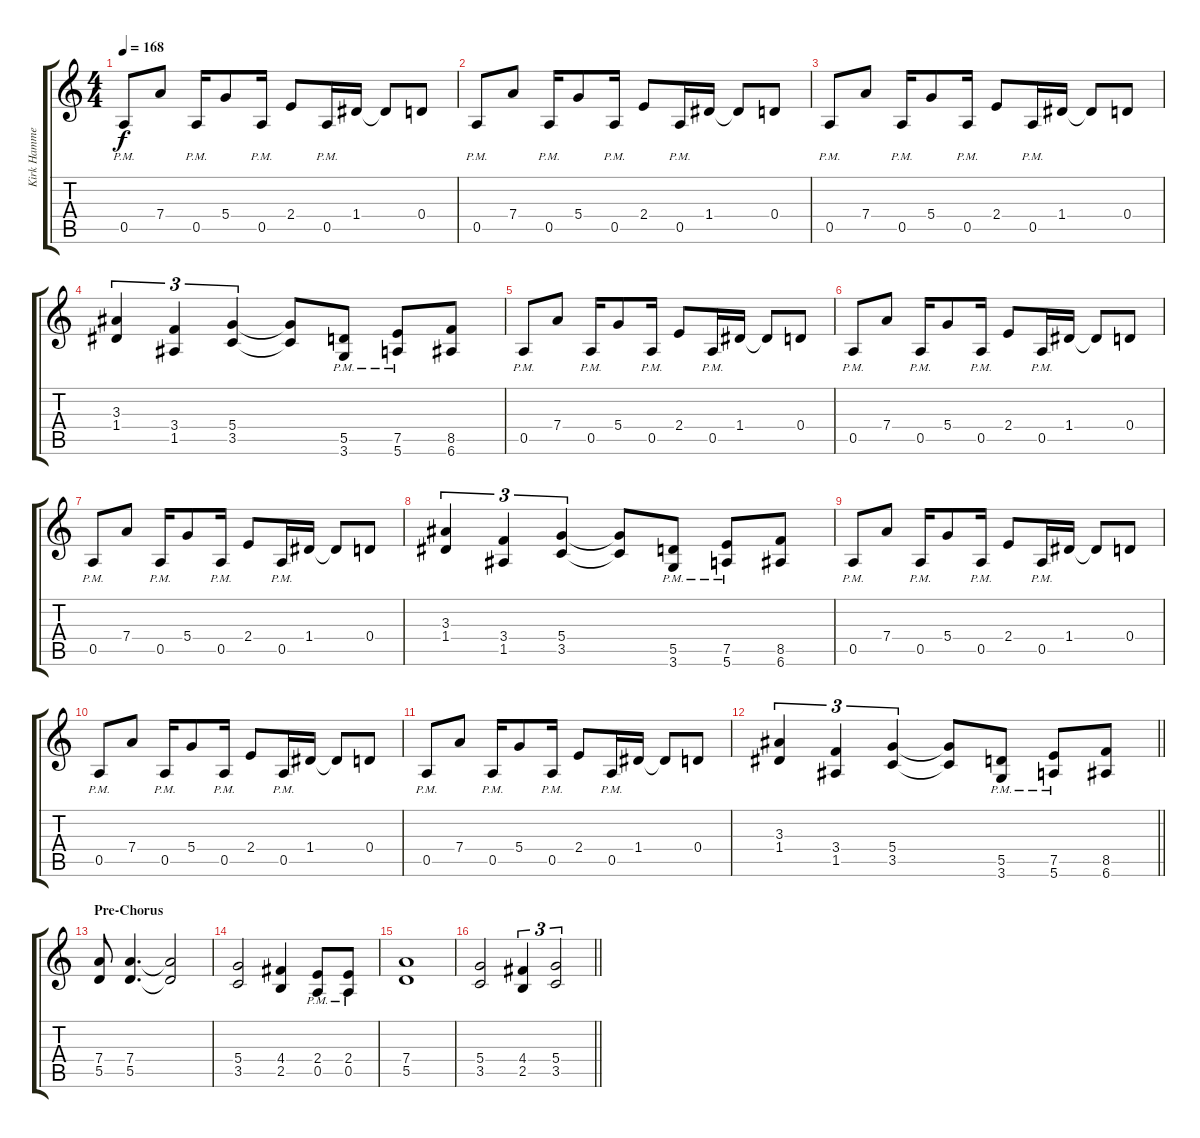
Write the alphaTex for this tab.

\track ("Kirk Hammet" "Kirk Hamme") {instrument distortionguitar}
\staff {score tabs}
\tuning (E4 B3 G3 D3 A2 E2) {hide}
\ts (4 4)
\tempo 168
\clef g2
\ks aminor
0.5{pm}.8{dy f} 7.4.8 0.5{pm}.16 5.4.8 0.5{pm}.16 2.4.8 0.5{pm}.16 1.4.16 1.4{t}.8 0.4.8 |
0.5{pm}.8 7.4.8 0.5{pm}.16 5.4.8 0.5{pm}.16 2.4.8 0.5{pm}.16 1.4.16 1.4{t}.8 0.4.8 |
0.5{pm}.8 7.4.8 0.5{pm}.16 5.4.8 0.5{pm}.16 2.4.8 0.5{pm}.16 1.4.16 1.4{t}.8 0.4.8 |
(3.3 1.4).4{tu (3 2)} (3.4 1.5).4{tu (3 2)} (5.4 3.5).4{tu (3 2)} (5.4{t} 3.5{t}).8 (5.5{pm} 3.6{pm}).8 (7.5{pm} 5.6{pm}).8 (8.5 6.6).8 |
0.5{pm}.8 7.4.8 0.5{pm}.16 5.4.8 0.5{pm}.16 2.4.8 0.5{pm}.16 1.4.16 1.4{t}.8 0.4.8 |
0.5{pm}.8 7.4.8 0.5{pm}.16 5.4.8 0.5{pm}.16 2.4.8 0.5{pm}.16 1.4.16 1.4{t}.8 0.4.8 |
0.5{pm}.8 7.4.8 0.5{pm}.16 5.4.8 0.5{pm}.16 2.4.8 0.5{pm}.16 1.4.16 1.4{t}.8 0.4.8 |
(3.3 1.4).4{tu (3 2)} (3.4 1.5).4{tu (3 2)} (5.4 3.5).4{tu (3 2)} (5.4{t} 3.5{t}).8 (5.5{pm} 3.6{pm}).8 (7.5{pm} 5.6{pm}).8 (8.5 6.6).8 |
0.5{pm}.8 7.4.8 0.5{pm}.16 5.4.8 0.5{pm}.16 2.4.8 0.5{pm}.16 1.4.16 1.4{t}.8 0.4.8 |
0.5{pm}.8 7.4.8 0.5{pm}.16 5.4.8 0.5{pm}.16 2.4.8 0.5{pm}.16 1.4.16 1.4{t}.8 0.4.8 |
0.5{pm}.8 7.4.8 0.5{pm}.16 5.4.8 0.5{pm}.16 2.4.8 0.5{pm}.16 1.4.16 1.4{t}.8 0.4.8 |
\barLineRight lightlight
(3.3 1.4).4{tu (3 2)} (3.4 1.5).4{tu (3 2)} (5.4 3.5).4{tu (3 2)} (5.4{t} 3.5{t}).8 (5.5{pm} 3.6{pm}).8 (7.5{pm} 5.6{pm}).8 (8.5 6.6).8 |
\section ("" "Pre-Chorus")
(7.4 5.5).8 (7.4 5.5).4{d} (7.4{t} 5.5{t}).2 |
(5.4 3.5).2 (4.4 2.5).4 (2.4{pm} 0.5{pm}).8 (2.4{pm} 0.5{pm}).8 |
(7.4 5.5).1 |
\barLineRight lightlight
(5.4 3.5).2 (4.4 2.5).4{tu (3 2)} (5.4 3.5).2{tu (3 2)}
